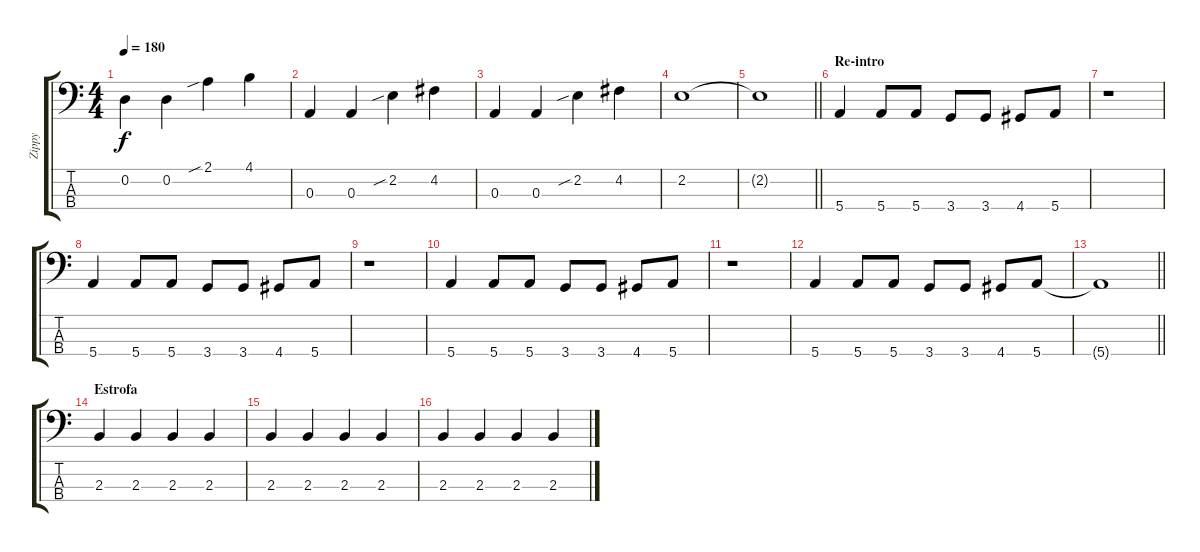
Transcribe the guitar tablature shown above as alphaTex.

\track ("Zippy" "Zippy") {instrument electricbassfinger}
\staff {score tabs}
\tuning (G2 D2 A1 E1) {hide}
\ts (4 4)
\tempo 180
\clef f4
\ks c
0.2.4{dy f} 0.2.4 2.1{sib}.4 4.1.4 |
0.3.4 0.3.4 2.2{sib}.4 4.2.4 |
0.3.4 0.3.4 2.2{sib}.4 4.2.4 |
2.2.1 |
\barLineRight lightlight
2.2{t}.1 |
\section ("" "Re-intro")
5.4.4 5.4.8 5.4.8 3.4.8 3.4.8 4.4.8 5.4.8 |
r.1 |
5.4.4 5.4.8 5.4.8 3.4.8 3.4.8 4.4.8 5.4.8 |
r.1 |
5.4.4 5.4.8 5.4.8 3.4.8 3.4.8 4.4.8 5.4.8 |
r.1 |
5.4.4 5.4.8 5.4.8 3.4.8 3.4.8 4.4.8 5.4.8 |
\barLineRight lightlight
5.4{t}.1 |
\section ("" "Estrofa")
2.3.4 2.3.4 2.3.4 2.3.4 |
2.3.4 2.3.4 2.3.4 2.3.4 |
2.3.4 2.3.4 2.3.4 2.3.4
